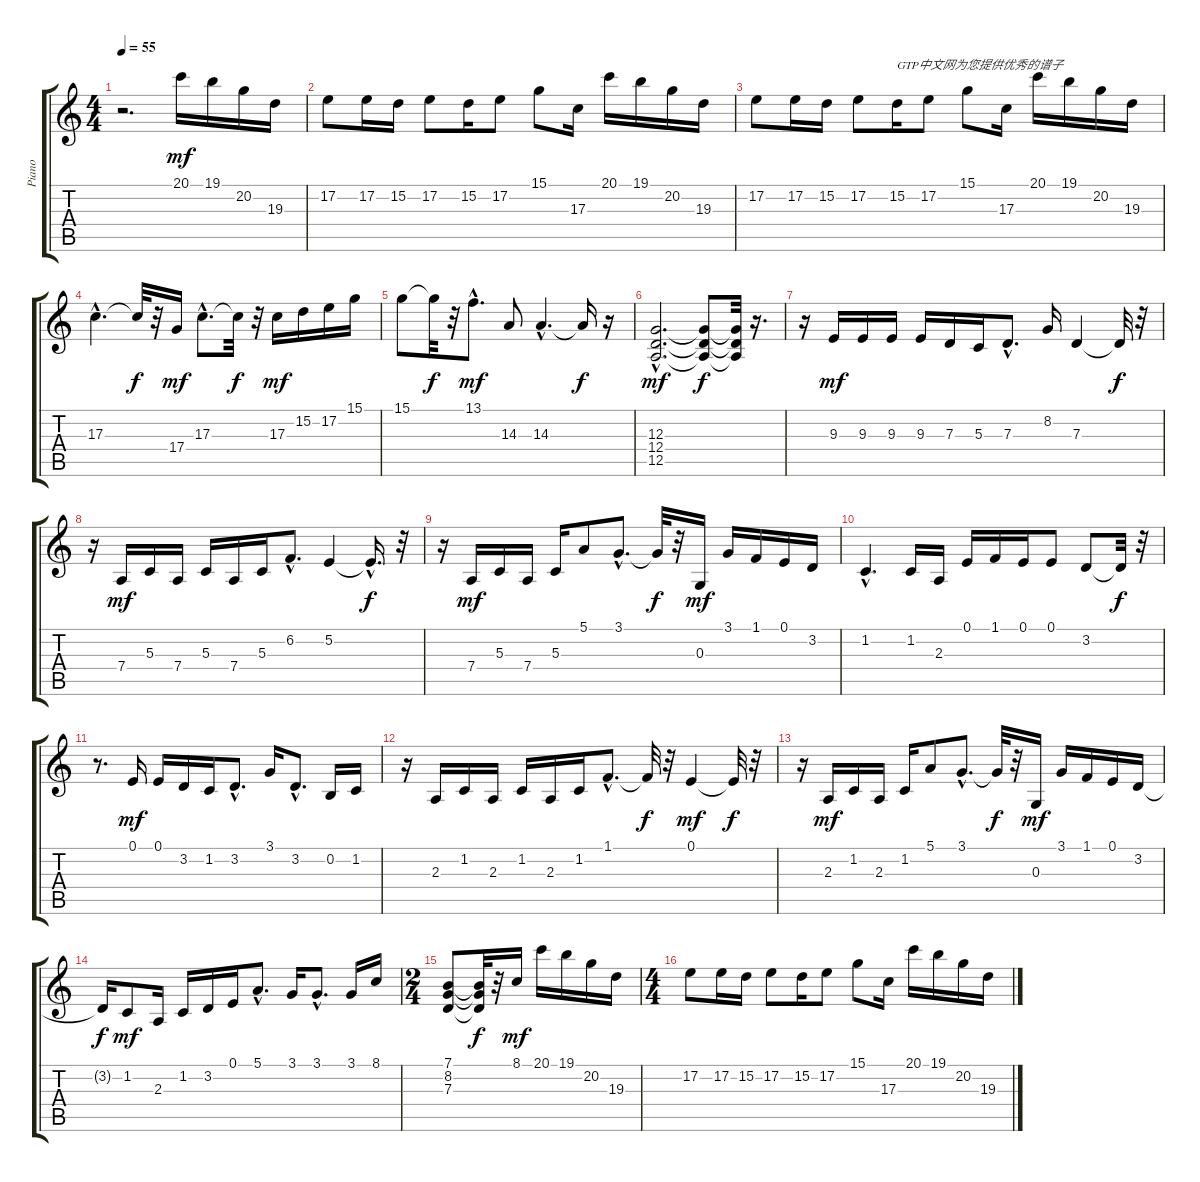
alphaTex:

\track ("Piano" "Piano") {instrument acousticgrandpiano}
\staff {score tabs}
\tuning (E4 B3 G3 D3 A2 E2) {hide}
\ts (4 4)
\tempo 55
\clef g2
\ks c
r.2{d dy mf instrument acousticgrandpiano} 20.1.16 19.1.16 20.2.16 19.3.16 |
17.2.8 17.2.16 15.2.16 17.2.8 15.2.16 17.2.8 15.1.8 17.3.16 20.1.16 19.1.16 20.2.16 19.3.16 |
17.2.8{volume 10} 17.2.16 15.2.16 17.2.8 15.2.16{txt "GTP中文网为您提供优秀的谱子"} 17.2.8 15.1.8 17.3.16 20.1.16 19.1.16 20.2.16 19.3.16 |
17.3{hac}.4{d volume 10} 17.3{t}.32{dy f} r.32 17.4.16{dy mf} 17.3{hac}.8{d} 17.3{t}.32{dy f} r.32 17.3.16{dy mf} 15.2.16 17.2.16 15.1.16 |
15.1.8{volume 10} 15.1{t}.32{dy f} r.32 13.1{hac}.8{d dy mf} 14.3.8 14.3{hac}.4{d} 14.3{t}.16{dy f} r.16 |
(12.3{hac} 12.4{hac} 12.5{hac}).2{d dy mf volume 9} (12.3{t} 12.4{t} 12.5{t}).8{dy f} (12.3{t} 12.4{t} 12.5{t}).32 r.16{d} |
r.16 9.3.16{dy mf volume 9} 9.3.16 9.3.16 9.3.16 7.3.16 5.3.16 7.3{hac}.8{d} 8.2.16 7.3.4 7.3{t}.32{dy f} r.32 |
r.16 7.4.16{dy mf} 5.3.16{volume 9} 7.4.16 5.3.16 7.4.16 5.3.16 6.2{hac}.8{d} 5.2.4 5.2{hac t}.16{d dy f} r.32 |
r.16 7.4.16{dy mf} 5.3.16{volume 9} 7.4.16 5.3.16 5.1.8 3.1{hac}.8{d} 3.1{t}.32{dy f} r.32 0.3.16{dy mf} 3.1.16 1.1.16 0.1.16 3.2.16 |
1.2{hac}.4{d volume 9} 1.2.16 2.3.16 0.1.16 1.1.16 0.1.16 0.1.8 3.2.8 3.2{t}.32{dy f} r.32 |
r.8{d} 0.1.16{dy mf volume 10} 0.1.16 3.2.16 1.2.16 3.2{hac}.8{d} 3.1.16 3.2{hac}.8{d} 0.2.16 1.2.16 |
r.16 2.3.16{volume 10} 1.2.16 2.3.16 1.2.16 2.3.16 1.2.16 1.1{hac}.8{d} 1.1{t}.32{dy f} r.32 0.1.4{dy mf} 0.1{t}.32{dy f} r.32 |
r.16 2.3.16{dy mf volume 10} 1.2.16 2.3.16 1.2.16 5.1.8 3.1{hac}.8{d} 3.1{t}.32{dy f} r.32 0.3.16{dy mf} 3.1.16 1.1.16 0.1.16 3.2.16 |
3.2{t}.16{dy f} 1.2.8{dy mf volume 6} 2.3.16{volume 14} 1.2.16 3.2.16 0.1.16 5.1{hac}.8{d} 3.1.16 3.1{hac}.8{d} 3.1.16 8.1.16 |
\ts (2 4)
(7.1 8.2 7.3).8 (7.1{t} 8.2{t} 7.3{t}).32{dy f} r.32 8.1.16{dy mf volume 14} 20.1.16 19.1.16 20.2.16 19.3.16 |
\ts (4 4)
17.2.8 17.2.16 15.2.16 17.2.8 15.2.16 17.2.8 15.1.8 17.3.16 20.1.16 19.1.16 20.2.16 19.3.16
